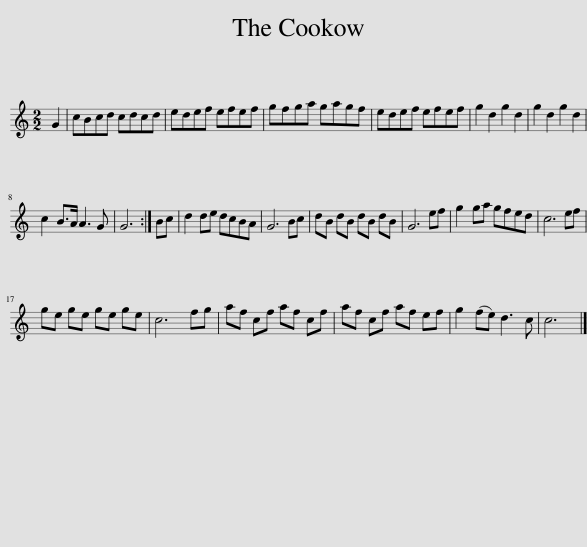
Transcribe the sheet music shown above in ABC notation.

X:1
L:1/8
M:2/2
I:linebreak $
K:C
V:1 treble
V:1
 G2 | cBcd cdcd | edef efef | gfga gagf | edef efef | %5
 g2 d2 g2 d2 | g2 d2 g2 d2 |$ c2 B>A A3 G | G6 :| Bc | %10
 d2 de dcBA | G6 Bc | dB dB dB dB | G6 ef | g2 ga gfed | %15
 c6 ef |$ ge ge ge ge | c6 fg | af cf af cf | af cf af ef | %20
 g2 (fe) d3 c | c6 |] %22
